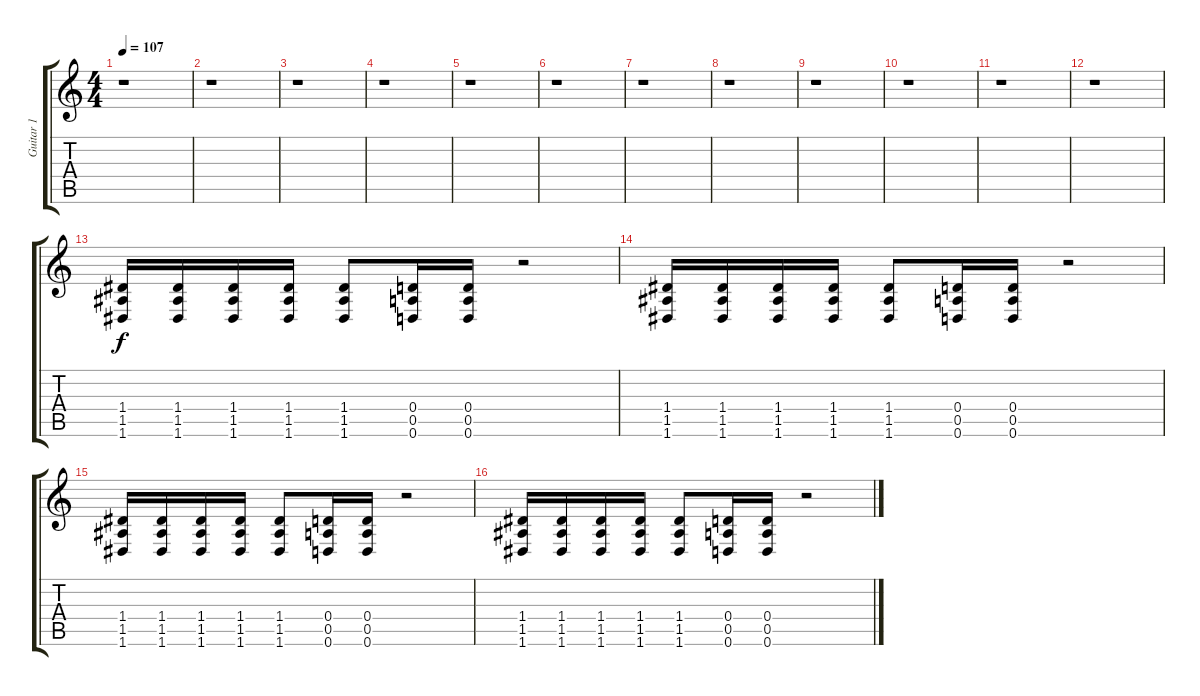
\track ("Guitar 1" "Guitar 1") {instrument overdrivenguitar}
\staff {score tabs}
\tuning (E4 B3 G3 D3 A2 D2) {hide}
\ts (4 4)
\tempo 107
\clef g2
\ks c
r.1{dy f} |
r.1 |
r.1 |
r.1 |
r.1 |
r.1 |
r.1 |
r.1 |
r.1 |
r.1 |
r.1 |
r.1 |
(1.4 1.5 1.6).16 (1.4 1.5 1.6).16 (1.4 1.5 1.6).16 (1.4 1.5 1.6).16 (1.4 1.5 1.6).8 (0.4 0.5 0.6).16 (0.4 0.5 0.6).16 r.2 |
(1.4 1.5 1.6).16 (1.4 1.5 1.6).16 (1.4 1.5 1.6).16 (1.4 1.5 1.6).16 (1.4 1.5 1.6).8 (0.4 0.5 0.6).16 (0.4 0.5 0.6).16 r.2 |
(1.4 1.5 1.6).16 (1.4 1.5 1.6).16 (1.4 1.5 1.6).16 (1.4 1.5 1.6).16 (1.4 1.5 1.6).8 (0.4 0.5 0.6).16 (0.4 0.5 0.6).16 r.2 |
(1.4 1.5 1.6).16 (1.4 1.5 1.6).16 (1.4 1.5 1.6).16 (1.4 1.5 1.6).16 (1.4 1.5 1.6).8 (0.4 0.5 0.6).16 (0.4 0.5 0.6).16 r.2
